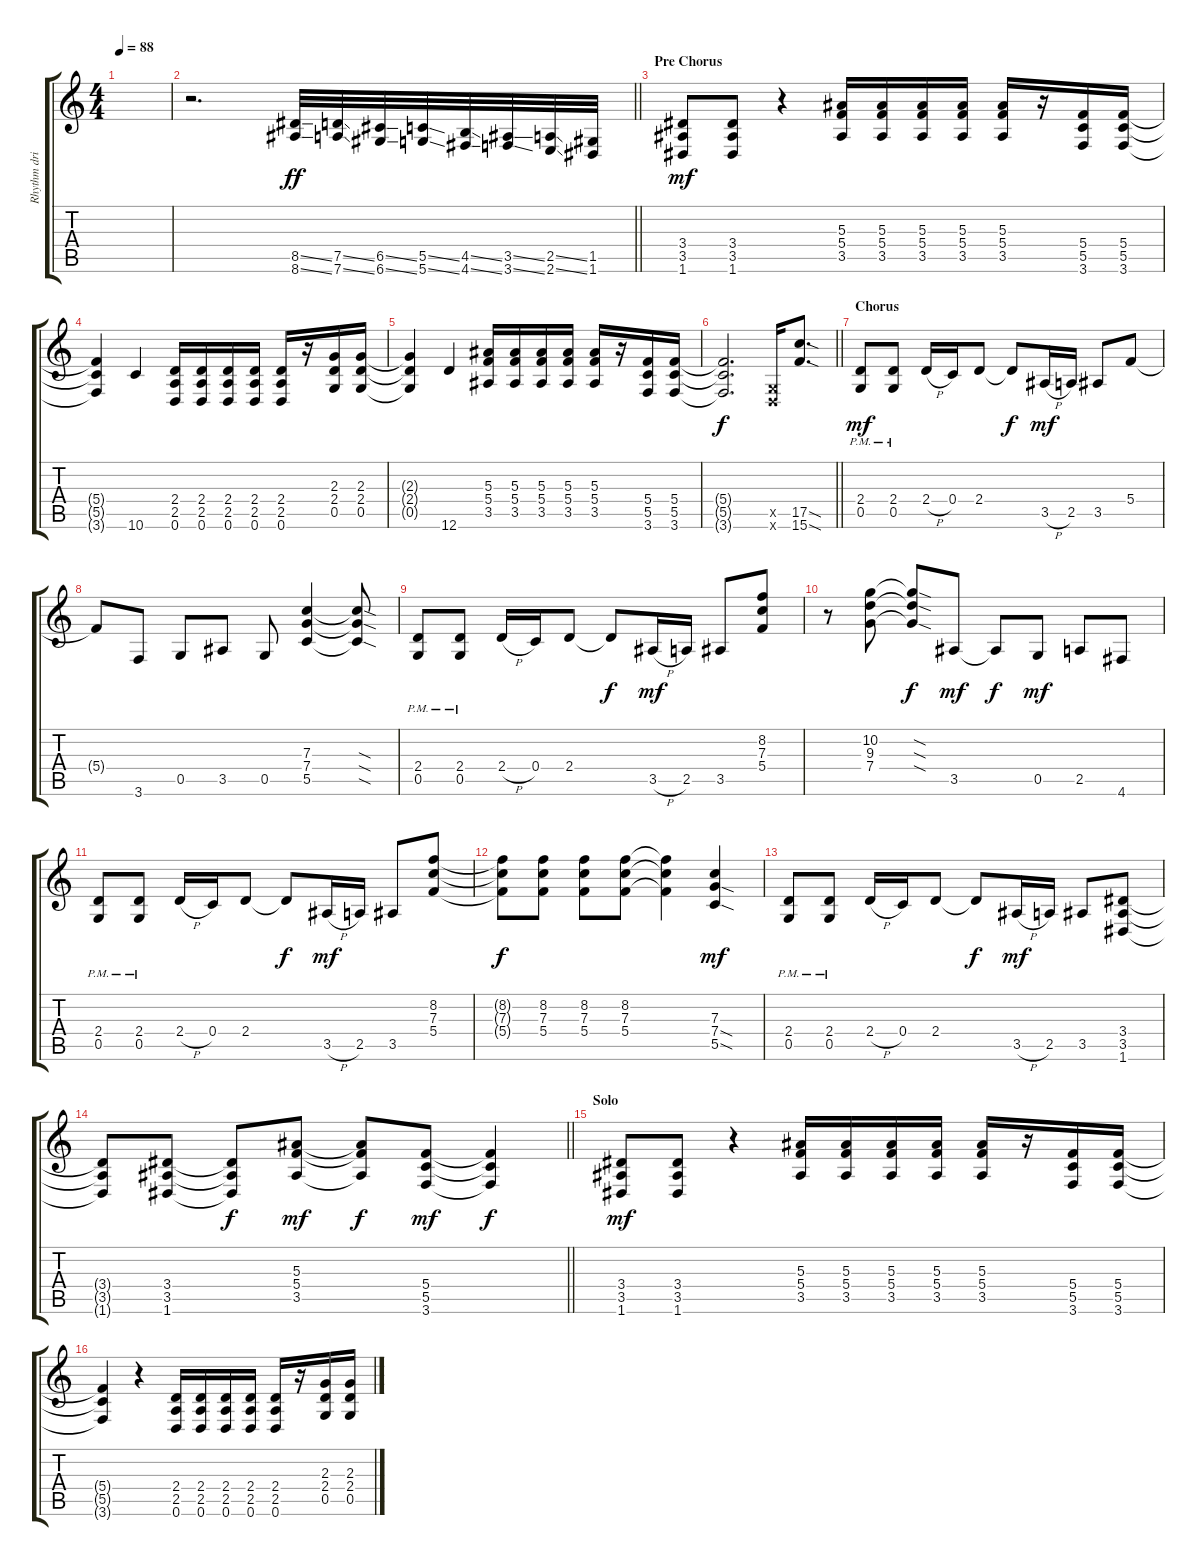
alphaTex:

\track ("Rhythm drive 1" "Rhythm dri") {instrument distortionguitar}
\staff {score tabs}
\tuning (D4 A3 F3 C3 G2 D2) {hide}
\ts (4 4)
\tempo 88
\clef g2
\ks c
|
\barLineRight lightlight
r.2{d} (8.5{ss} 8.6{ss}).32{dy ff} (7.5{ss} 7.6{ss}).32 (6.5{ss} 6.6{ss}).32 (5.5{ss} 5.6{ss}).32 (4.5{ss} 4.6{ss}).32 (3.5{ss} 3.6{ss}).32 (2.5{ss} 2.6{ss}).32 (1.5 1.6).32 |
\section ("" "Pre Chorus")
(3.4 3.5 1.6).8{dy mf} (3.4 3.5 1.6).8 r.4 (5.3 5.4 3.5).16 (5.3 5.4 3.5).16 (5.3 5.4 3.5).16 (5.3 5.4 3.5).16 (5.3 5.4 3.5).16 r.16 (5.4 5.5 3.6).16 (5.4 5.5 3.6).16 |
(5.4{t} 5.5{t} 3.6{t}).4 10.6.4 (2.4 2.5 0.6).16 (2.4 2.5 0.6).16 (2.4 2.5 0.6).16 (2.4 2.5 0.6).16 (2.4 2.5 0.6).16 r.16 (2.3 2.4 0.5).16 (2.3 2.4 0.5).16 |
(2.3{t} 2.4{t} 0.5{t}).4 12.6.4 (5.3 5.4 3.5).16 (5.3 5.4 3.5).16 (5.3 5.4 3.5).16 (5.3 5.4 3.5).16 (5.3 5.4 3.5).16 r.16 (5.4 5.5 3.6).16 (5.4 5.5 3.6).16 |
\barLineRight lightlight
(5.4{t} 5.5{t} 3.6{t}).2{d dy f} (0.5{x} 0.6{x}).16 (17.5{sod} 15.6{sod}).8{d} |
\section ("" "Chorus")
(2.4{pm} 0.5{pm}).8{dy mf} (2.4{pm} 0.5{pm}).8 2.4{h}.16 0.4.16 2.4.8 2.4{t}.8{dy f} 3.5{h}.16{dy mf} 2.5.16 3.5.8 5.4.8 |
5.4{t}.8 3.6.8 0.5.8 3.5.8 0.5.8 (7.3 7.4 5.5).4 (7.3{sod t} 7.4{sod t} 5.5{sod t}).8 |
(2.4{pm} 0.5{pm}).8 (2.4{pm} 0.5{pm}).8 2.4{h}.16 0.4.16 2.4.8 2.4{t}.8{dy f} 3.5{h}.16{dy mf} 2.5.16 3.5.8 (8.2 7.3 5.4).8 |
r.8 (10.2 9.3 7.4).8 (10.2{sod t} 9.3{sod t} 7.4{sod t}).8{dy f} 3.5.8{dy mf} 3.5{t}.8{dy f} 0.5.8{dy mf} 2.5.8 4.6.8 |
(2.4{pm} 0.5{pm}).8 (2.4{pm} 0.5{pm}).8 2.4{h}.16 0.4.16 2.4.8 2.4{t}.8{dy f} 3.5{h}.16{dy mf} 2.5.16 3.5.8 (8.2 7.3 5.4).8 |
(8.2{t} 7.3{t} 5.4{t}).8{dy f} (8.2 7.3 5.4).8 (8.2 7.3 5.4).8 (8.2 7.3 5.4).8 (8.2{t} 7.3{t} 5.4{t}).4 (7.3 7.4{sod} 5.5{sod}).4{dy mf} |
(2.4{pm} 0.5{pm}).8 (2.4{pm} 0.5{pm}).8 2.4{h}.16 0.4.16 2.4.8 2.4{t}.8{dy f} 3.5{h}.16{dy mf} 2.5.16 3.5.8 (3.4 3.5 1.6).8 |
\barLineRight lightlight
(3.4{t} 3.5{t} 1.6{t}).8 (3.4 3.5 1.6).8 (3.4{t} 3.5{t} 1.6{t}).8{dy f} (5.3 5.4 3.5).8{dy mf} (5.3{t} 5.4{t} 3.5{t}).8{dy f} (5.4 5.5 3.6).8{dy mf} (5.4{t} 5.5{t} 3.6{t}).4{dy f} |
\section ("" "Solo")
(3.4 3.5 1.6).8{dy mf} (3.4 3.5 1.6).8 r.4 (5.3 5.4 3.5).16 (5.3 5.4 3.5).16 (5.3 5.4 3.5).16 (5.3 5.4 3.5).16 (5.3 5.4 3.5).16 r.16 (5.4 5.5 3.6).16 (5.4 5.5 3.6).16 |
(5.4{t} 5.5{t} 3.6{t}).4 r.4 (2.4 2.5 0.6).16 (2.4 2.5 0.6).16 (2.4 2.5 0.6).16 (2.4 2.5 0.6).16 (2.4 2.5 0.6).16 r.16 (2.3 2.4 0.5).16 (2.3 2.4 0.5).16
